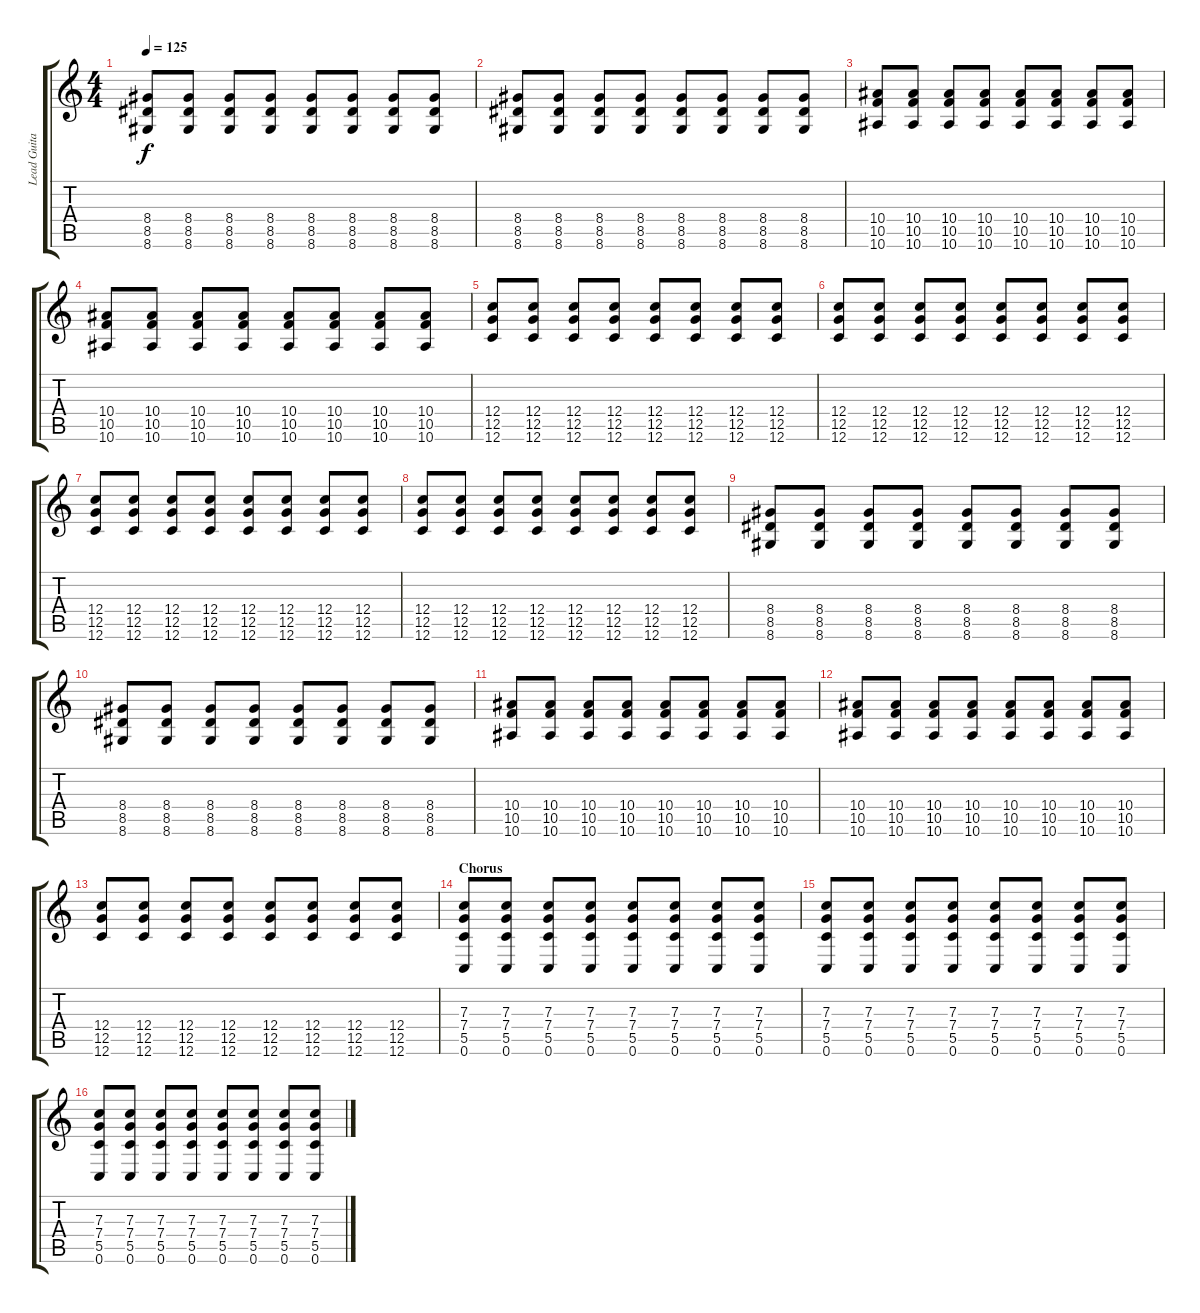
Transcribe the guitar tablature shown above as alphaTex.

\track ("Lead Guitar - Lee Malia" "Lead Guita") {instrument distortionguitar}
\staff {score tabs}
\tuning (D4 A3 F3 C3 G2 C2) {hide}
\ts (4 4)
\tempo 125
\clef g2
\ks c
(8.4 8.5 8.6).8{dy f} (8.4 8.5 8.6).8 (8.4 8.5 8.6).8 (8.4 8.5 8.6).8 (8.4 8.5 8.6).8 (8.4 8.5 8.6).8 (8.4 8.5 8.6).8 (8.4 8.5 8.6).8 |
(8.4 8.5 8.6).8 (8.4 8.5 8.6).8 (8.4 8.5 8.6).8 (8.4 8.5 8.6).8 (8.4 8.5 8.6).8 (8.4 8.5 8.6).8 (8.4 8.5 8.6).8 (8.4 8.5 8.6).8 |
(10.4 10.5 10.6).8 (10.4 10.5 10.6).8 (10.4 10.5 10.6).8 (10.4 10.5 10.6).8 (10.4 10.5 10.6).8 (10.4 10.5 10.6).8 (10.4 10.5 10.6).8 (10.4 10.5 10.6).8 |
(10.4 10.5 10.6).8 (10.4 10.5 10.6).8 (10.4 10.5 10.6).8 (10.4 10.5 10.6).8 (10.4 10.5 10.6).8 (10.4 10.5 10.6).8 (10.4 10.5 10.6).8 (10.4 10.5 10.6).8 |
(12.4 12.5 12.6).8 (12.4 12.5 12.6).8 (12.4 12.5 12.6).8 (12.4 12.5 12.6).8 (12.4 12.5 12.6).8 (12.4 12.5 12.6).8 (12.4 12.5 12.6).8 (12.4 12.5 12.6).8 |
(12.4 12.5 12.6).8 (12.4 12.5 12.6).8 (12.4 12.5 12.6).8 (12.4 12.5 12.6).8 (12.4 12.5 12.6).8 (12.4 12.5 12.6).8 (12.4 12.5 12.6).8 (12.4 12.5 12.6).8 |
(12.4 12.5 12.6).8 (12.4 12.5 12.6).8 (12.4 12.5 12.6).8 (12.4 12.5 12.6).8 (12.4 12.5 12.6).8 (12.4 12.5 12.6).8 (12.4 12.5 12.6).8 (12.4 12.5 12.6).8 |
(12.4 12.5 12.6).8 (12.4 12.5 12.6).8 (12.4 12.5 12.6).8 (12.4 12.5 12.6).8 (12.4 12.5 12.6).8 (12.4 12.5 12.6).8 (12.4 12.5 12.6).8 (12.4 12.5 12.6).8 |
(8.4 8.5 8.6).8 (8.4 8.5 8.6).8 (8.4 8.5 8.6).8 (8.4 8.5 8.6).8 (8.4 8.5 8.6).8 (8.4 8.5 8.6).8 (8.4 8.5 8.6).8 (8.4 8.5 8.6).8 |
(8.4 8.5 8.6).8 (8.4 8.5 8.6).8 (8.4 8.5 8.6).8 (8.4 8.5 8.6).8 (8.4 8.5 8.6).8 (8.4 8.5 8.6).8 (8.4 8.5 8.6).8 (8.4 8.5 8.6).8 |
(10.4 10.5 10.6).8 (10.4 10.5 10.6).8 (10.4 10.5 10.6).8 (10.4 10.5 10.6).8 (10.4 10.5 10.6).8 (10.4 10.5 10.6).8 (10.4 10.5 10.6).8 (10.4 10.5 10.6).8 |
(10.4 10.5 10.6).8 (10.4 10.5 10.6).8 (10.4 10.5 10.6).8 (10.4 10.5 10.6).8 (10.4 10.5 10.6).8 (10.4 10.5 10.6).8 (10.4 10.5 10.6).8 (10.4 10.5 10.6).8 |
(12.4 12.5 12.6).8 (12.4 12.5 12.6).8 (12.4 12.5 12.6).8 (12.4 12.5 12.6).8 (12.4 12.5 12.6).8 (12.4 12.5 12.6).8 (12.4 12.5 12.6).8 (12.4 12.5 12.6).8 |
\section ("" "Chorus")
(7.3 7.4 5.5 0.6).8 (7.3 7.4 5.5 0.6).8 (7.3 7.4 5.5 0.6).8 (7.3 7.4 5.5 0.6).8 (7.3 7.4 5.5 0.6).8 (7.3 7.4 5.5 0.6).8 (7.3 7.4 5.5 0.6).8 (7.3 7.4 5.5 0.6).8 |
(7.3 7.4 5.5 0.6).8 (7.3 7.4 5.5 0.6).8 (7.3 7.4 5.5 0.6).8 (7.3 7.4 5.5 0.6).8 (7.3 7.4 5.5 0.6).8 (7.3 7.4 5.5 0.6).8 (7.3 7.4 5.5 0.6).8 (7.3 7.4 5.5 0.6).8 |
(7.3 7.4 5.5 0.6).8 (7.3 7.4 5.5 0.6).8 (7.3 7.4 5.5 0.6).8 (7.3 7.4 5.5 0.6).8 (7.3 7.4 5.5 0.6).8 (7.3 7.4 5.5 0.6).8 (7.3 7.4 5.5 0.6).8 (7.3 7.4 5.5 0.6).8
